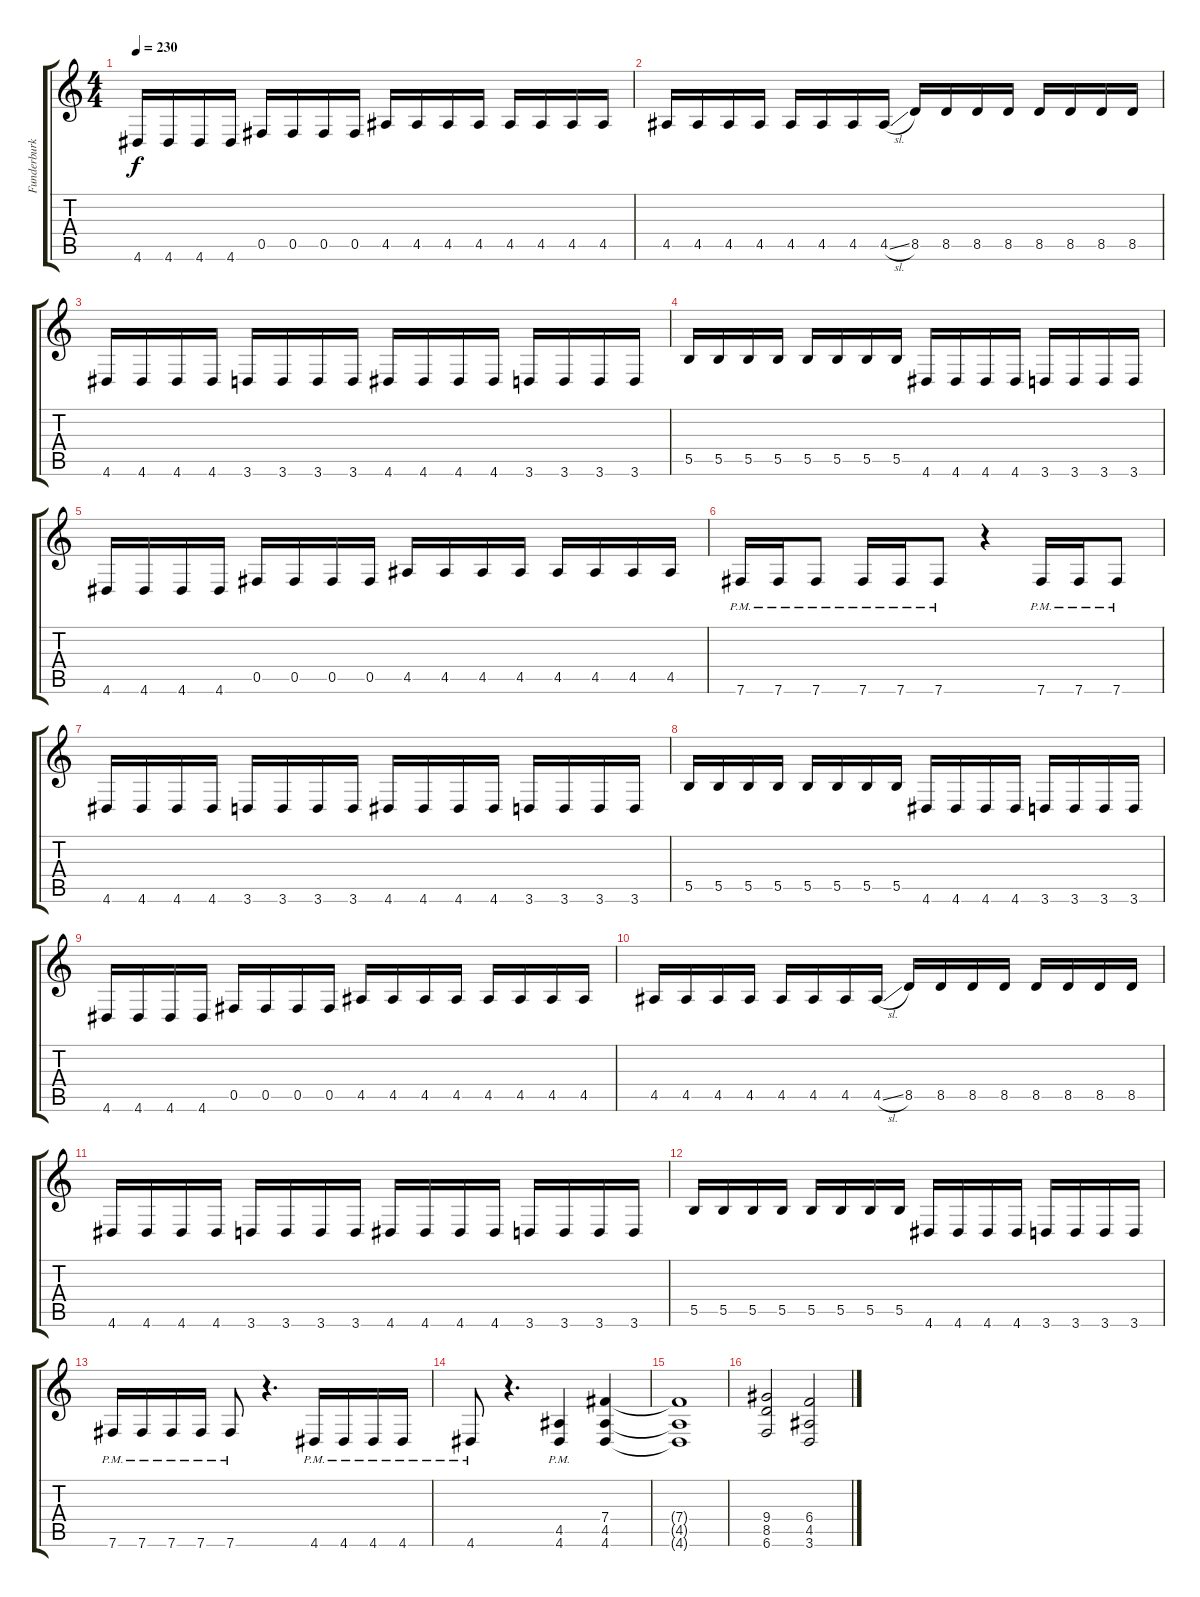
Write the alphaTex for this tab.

\track ("Funderburk Rhythm" "Funderburk") {instrument overdrivenguitar}
\staff {score tabs}
\tuning (Db4 Ab3 E3 B2 Gb2 B1) {hide}
\ts (4 4)
\tempo 230
\clef g2
\ks c
4.6.16{dy f} 4.6.16 4.6.16 4.6.16 0.5.16 0.5.16 0.5.16 0.5.16 4.5.16 4.5.16 4.5.16 4.5.16 4.5.16 4.5.16 4.5.16 4.5.16 |
4.5.16 4.5.16 4.5.16 4.5.16 4.5.16 4.5.16 4.5.16 4.5{sl}.16 8.5.16 8.5.16 8.5.16 8.5.16 8.5.16 8.5.16 8.5.16 8.5.16 |
4.6.16 4.6.16 4.6.16 4.6.16 3.6.16 3.6.16 3.6.16 3.6.16 4.6.16 4.6.16 4.6.16 4.6.16 3.6.16 3.6.16 3.6.16 3.6.16 |
5.5.16 5.5.16 5.5.16 5.5.16 5.5.16 5.5.16 5.5.16 5.5.16 4.6.16 4.6.16 4.6.16 4.6.16 3.6.16 3.6.16 3.6.16 3.6.16 |
4.6.16 4.6.16 4.6.16 4.6.16 0.5.16 0.5.16 0.5.16 0.5.16 4.5.16 4.5.16 4.5.16 4.5.16 4.5.16 4.5.16 4.5.16 4.5.16 |
7.6{pm}.16 7.6{pm}.16 7.6{pm}.8 7.6{pm}.16 7.6{pm}.16 7.6{pm}.8 r.4 7.6{pm}.16 7.6{pm}.16 7.6{pm}.8 |
4.6.16 4.6.16 4.6.16 4.6.16 3.6.16 3.6.16 3.6.16 3.6.16 4.6.16 4.6.16 4.6.16 4.6.16 3.6.16 3.6.16 3.6.16 3.6.16 |
5.5.16 5.5.16 5.5.16 5.5.16 5.5.16 5.5.16 5.5.16 5.5.16 4.6.16 4.6.16 4.6.16 4.6.16 3.6.16 3.6.16 3.6.16 3.6.16 |
4.6.16 4.6.16 4.6.16 4.6.16 0.5.16 0.5.16 0.5.16 0.5.16 4.5.16 4.5.16 4.5.16 4.5.16 4.5.16 4.5.16 4.5.16 4.5.16 |
4.5.16 4.5.16 4.5.16 4.5.16 4.5.16 4.5.16 4.5.16 4.5{sl}.16 8.5.16 8.5.16 8.5.16 8.5.16 8.5.16 8.5.16 8.5.16 8.5.16 |
4.6.16 4.6.16 4.6.16 4.6.16 3.6.16 3.6.16 3.6.16 3.6.16 4.6.16 4.6.16 4.6.16 4.6.16 3.6.16 3.6.16 3.6.16 3.6.16 |
5.5.16 5.5.16 5.5.16 5.5.16 5.5.16 5.5.16 5.5.16 5.5.16 4.6.16 4.6.16 4.6.16 4.6.16 3.6.16 3.6.16 3.6.16 3.6.16 |
7.6{pm}.16 7.6{pm}.16 7.6{pm}.16 7.6{pm}.16 7.6{pm}.8 r.4{d} 4.6{pm}.16 4.6{pm}.16 4.6{pm}.16 4.6{pm}.16 |
4.6{pm}.8 r.4{d} (4.5{pm} 4.6{pm}).4 (7.4 4.5 4.6).4 |
(7.4{t} 4.5{t} 4.6{t}).1 |
(9.4 8.5 6.6).2 (6.4 4.5 3.6).2
